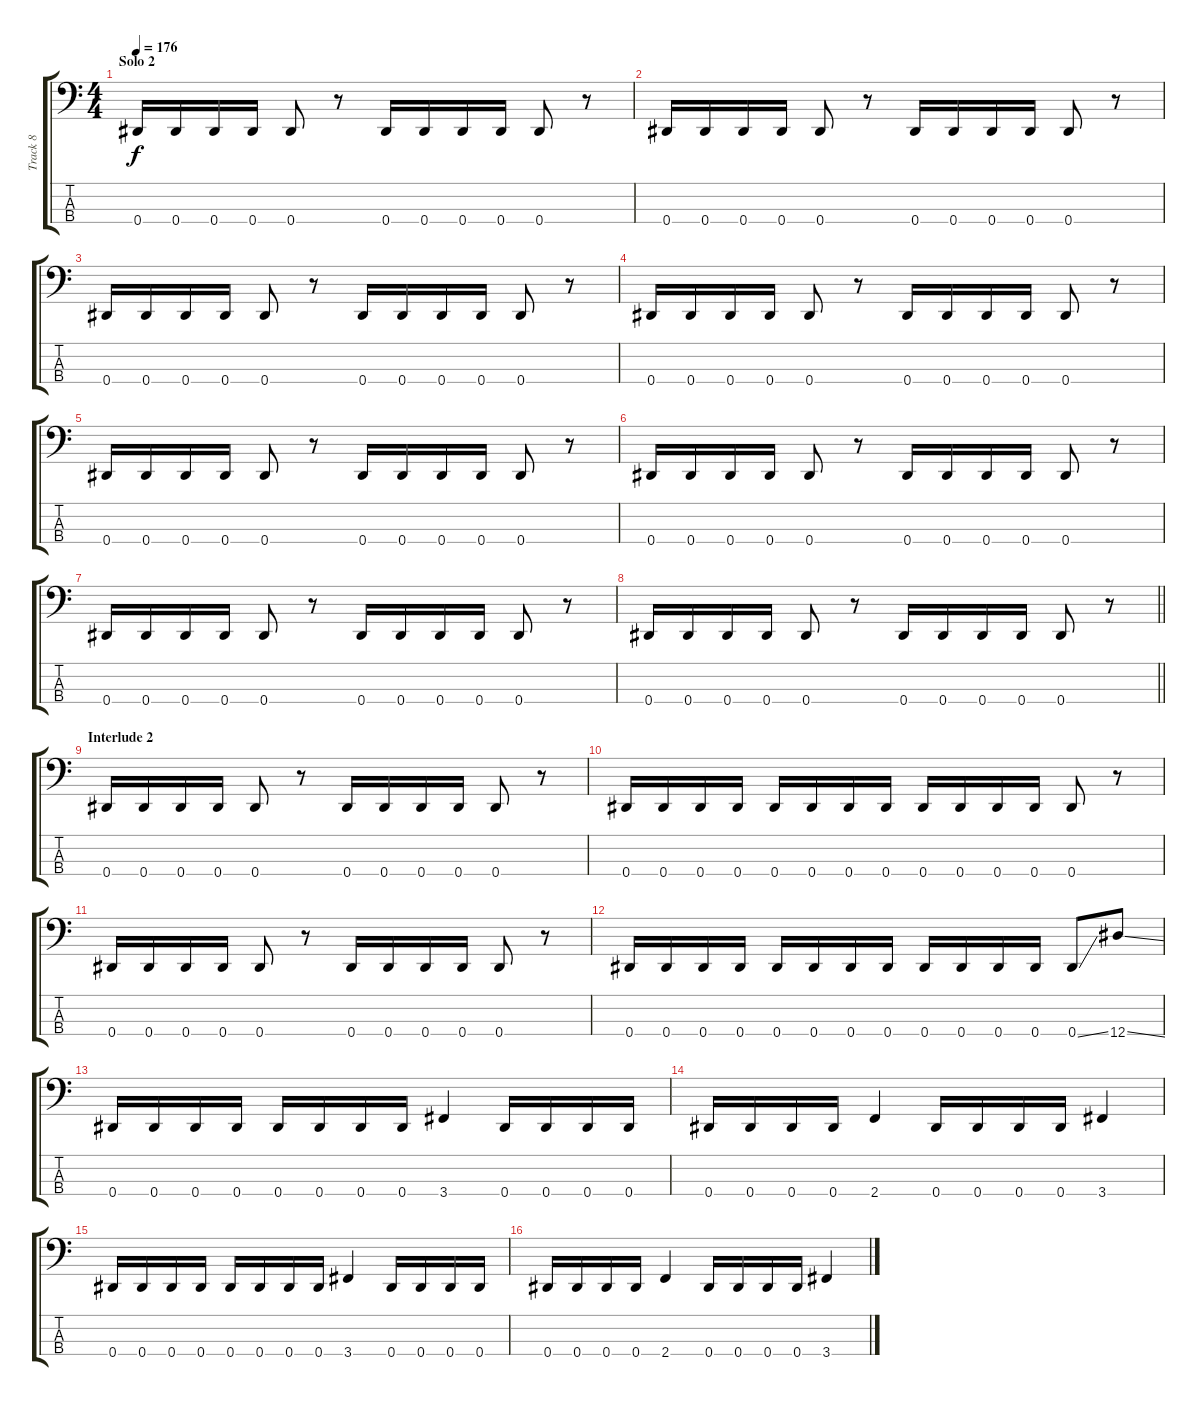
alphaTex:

\track ("Track 8" "Track 8") {instrument electricbasspick}
\staff {score tabs}
\tuning (Gb2 Db2 Ab1 Eb1) {hide}
\ts (4 4)
\section ("" "Solo 2")
\tempo 176
\clef f4
\ks c
0.4.16{dy f} 0.4.16 0.4.16 0.4.16 0.4.8 r.8 0.4.16 0.4.16 0.4.16 0.4.16 0.4.8 r.8 |
0.4.16 0.4.16 0.4.16 0.4.16 0.4.8 r.8 0.4.16 0.4.16 0.4.16 0.4.16 0.4.8 r.8 |
0.4.16 0.4.16 0.4.16 0.4.16 0.4.8 r.8 0.4.16 0.4.16 0.4.16 0.4.16 0.4.8 r.8 |
0.4.16 0.4.16 0.4.16 0.4.16 0.4.8 r.8 0.4.16 0.4.16 0.4.16 0.4.16 0.4.8 r.8 |
0.4.16 0.4.16 0.4.16 0.4.16 0.4.8 r.8 0.4.16 0.4.16 0.4.16 0.4.16 0.4.8 r.8 |
0.4.16 0.4.16 0.4.16 0.4.16 0.4.8 r.8 0.4.16 0.4.16 0.4.16 0.4.16 0.4.8 r.8 |
0.4.16 0.4.16 0.4.16 0.4.16 0.4.8 r.8 0.4.16 0.4.16 0.4.16 0.4.16 0.4.8 r.8 |
\barLineRight lightlight
0.4.16 0.4.16 0.4.16 0.4.16 0.4.8 r.8 0.4.16 0.4.16 0.4.16 0.4.16 0.4.8 r.8 |
\section ("" "Interlude 2")
0.4.16 0.4.16 0.4.16 0.4.16 0.4.8 r.8 0.4.16 0.4.16 0.4.16 0.4.16 0.4.8 r.8 |
0.4.16 0.4.16 0.4.16 0.4.16 0.4.16 0.4.16 0.4.16 0.4.16 0.4.16 0.4.16 0.4.16 0.4.16 0.4.8 r.8 |
0.4.16 0.4.16 0.4.16 0.4.16 0.4.8 r.8 0.4.16 0.4.16 0.4.16 0.4.16 0.4.8 r.8 |
0.4.16 0.4.16 0.4.16 0.4.16 0.4.16 0.4.16 0.4.16 0.4.16 0.4.16 0.4.16 0.4.16 0.4.16 0.4{ss}.8 12.4{ss}.8 |
0.4.16 0.4.16 0.4.16 0.4.16 0.4.16 0.4.16 0.4.16 0.4.16 3.4.4 0.4.16 0.4.16 0.4.16 0.4.16 |
0.4.16 0.4.16 0.4.16 0.4.16 2.4.4 0.4.16 0.4.16 0.4.16 0.4.16 3.4.4 |
0.4.16 0.4.16 0.4.16 0.4.16 0.4.16 0.4.16 0.4.16 0.4.16 3.4.4 0.4.16 0.4.16 0.4.16 0.4.16 |
0.4.16 0.4.16 0.4.16 0.4.16 2.4.4 0.4.16 0.4.16 0.4.16 0.4.16 3.4.4
